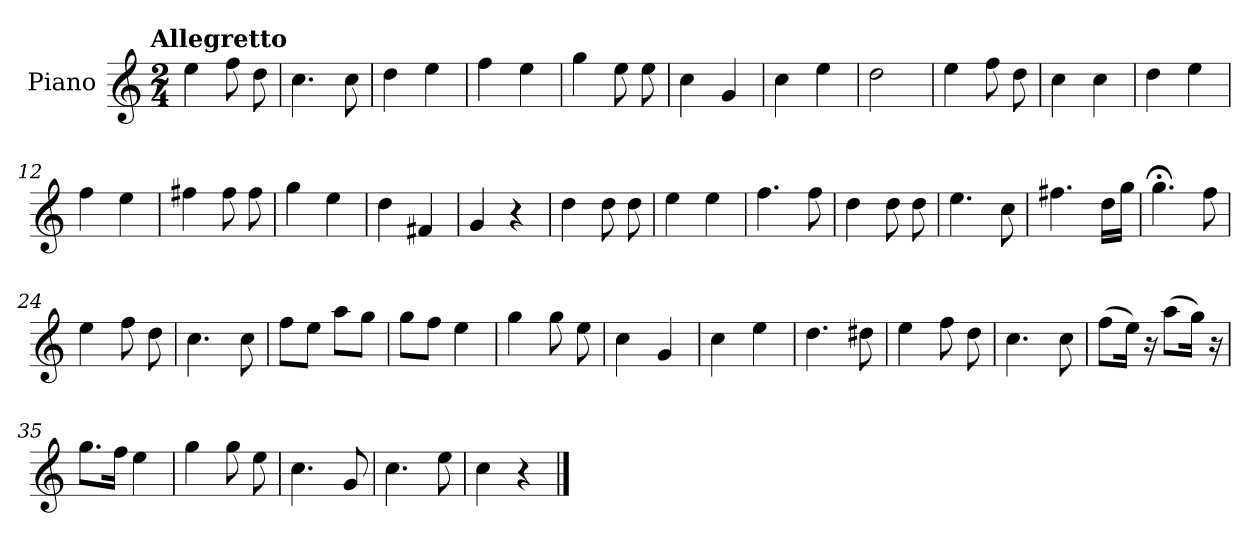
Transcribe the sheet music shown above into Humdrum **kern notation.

**kern
*part1
*staff1
*I"Piano
*I'Pno.
*clefG2
*k[]
!!LO:TX:omd:t=Allegretto
*M2/4
*MM116
=1
4ee\
8ff\
8dd\
=2
4.cc\
8cc\
=3
4dd\
4ee\
=4
4ff\
4ee\
=5
4gg\
8ee\
8ee\
=6
4cc\
4g/
!!LO:LB:g=z
=7
4cc\
4ee\
=8
2dd\
=9
4ee\
8ff\
8dd\
=10
4cc\
4cc\
=11
4dd\
4ee\
=12
4ff\
4ee\
=13
4ff#X\
8ff#\
8ff#\
=14
4gg\
4ee\
!!LO:LB:g=z
=15
4dd\
4f#X/
=16
4g/
4r
=17
4dd\
8dd\
8dd\
=18
4ee\
4ee\
=19
4.ff\
8ff\
=20
4dd\
8dd\
8dd\
=21
4.ee\
8cc\
!!LO:LB:g=z
=22
4.ff#X\
16dd\LL
16gg\JJ
=23
4.gg;<\
8ff\
=24
4ee\
8ff\
8dd\
=25
4.cc\
8cc\
=26
8ff\L
8ee\J
8aa\L
8gg\J
=27
8gg\L
8ff\J
4ee\
!!LO:LB:g=z
=28
4gg\
8gg\
8ee\
=29
4cc\
4g/
=30
4cc\
4ee\
=31
4.dd\
8dd#X\
=32
4ee\
8ff\
8dd\
=33
4.cc\
8cc\
=34
(>8ff\L
16ee\Jk)
16r
(>8aa\L
16gg\Jk)
16r
!!LO:LB:g=z
=35
8.gg\L
16ff\Jk
4ee\
=36
4gg\
8gg\
8ee\
=37
4.cc\
8g/
=38
4.cc\
8ee\
=39
4cc\
4r
==
*-
